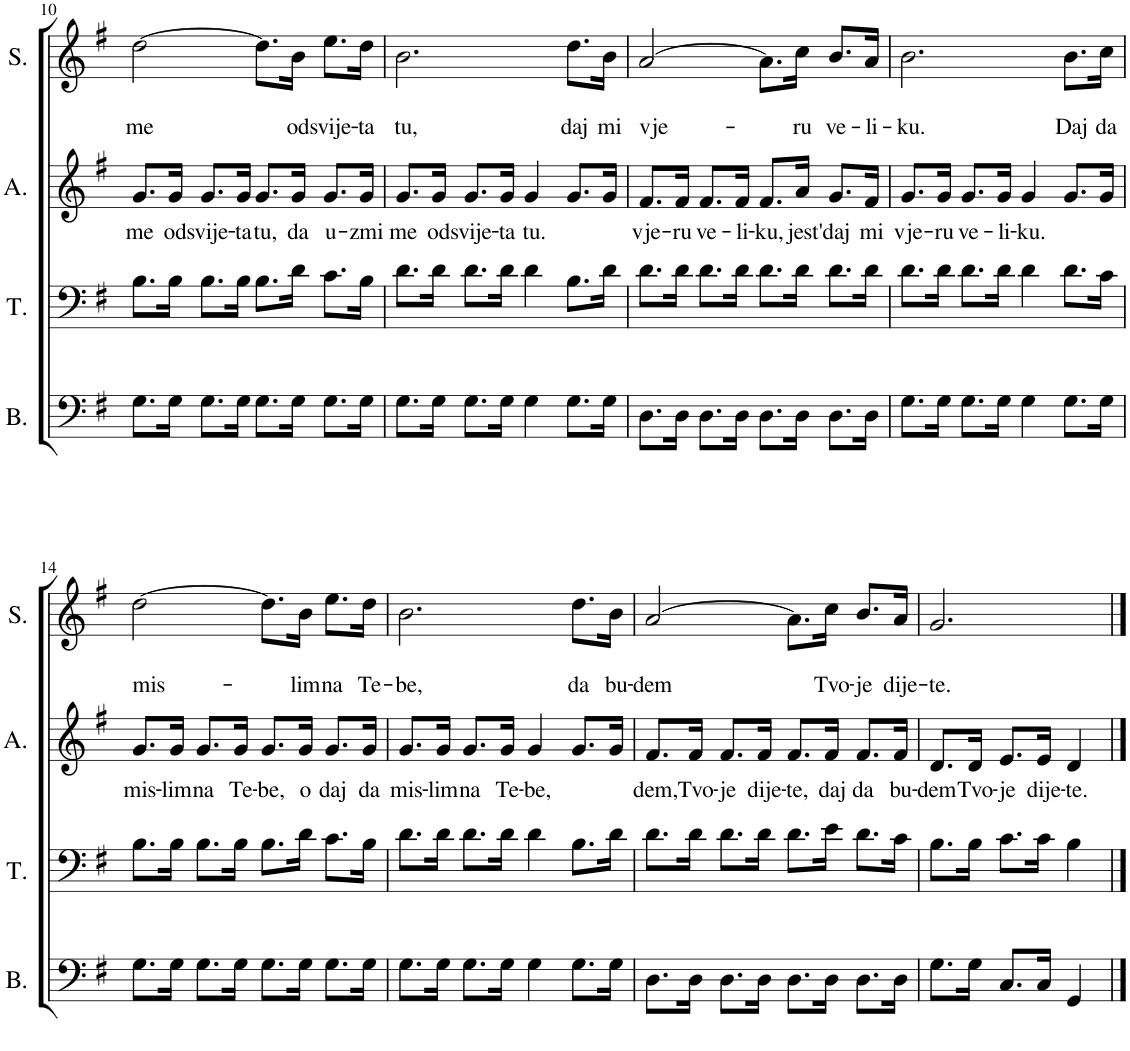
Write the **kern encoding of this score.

**kern	**kern	**kern	**text	**kern	**text	**text
*part4	*part3	*part2	*part2	*part1	*part1	*part1
*staff4	*staff3	*staff2	*staff2	*staff1	*staff1	*staff1
*I"Bass	*I"Tenor	*I"Alto	*	*I"Soprano	*	*
*I'B.	*I'T.	*I'A.	*	*I'S.	*	*
!!LO:PB:g=z
*clefF4	*clefF4	*clefG2	*	*clefG2	*	*
*k[f#]	*k[f#]	*k[f#]	*	*k[f#]	*	*
*M4/4	*M4/4	*M4/4	*	*M4/4	*	*
*met(c)	*met(c)	*met(c)	*	*met(c)	*	*
=10	=10	=10	=10	=10	=10	=10
!	!	!	!LO:LY:b	!	!	!LO:LY:b
8.G\L	8.B\L	8.g/L	me	[2dd\	.	me
!	!	!	!LO:LY:b	!	!	!
16G\Jk	16B\Jk	16g/Jk	od	.	.	.
!	!	!	!LO:LY:b	!	!	!
8.G\L	8.B\L	8.g/L	svije-	.	.	.
!	!	!	!LO:LY:b	!	!	!
16G\Jk	16B\Jk	16g/Jk	-ta	.	.	.
!	!	!	!LO:LY:b	!	!	!
8.G\L	8.B\L	8.g/L	tu,	8.dd\L]	.	.
!	!	!	!LO:LY:b	!	!	!LO:LY:b
16G\Jk	16d\Jk	16g/Jk	da	16b\Jk	.	od
!	!	!	!LO:LY:b	!	!	!LO:LY:b
8.G\L	8.c\L	8.g/L	u-	8.ee\L	.	svije-
!	!	!	!LO:LY:b	!	!	!LO:LY:b
16G\Jk	16B\Jk	16g/Jk	-zmi	16dd\Jk	.	-ta
=11	=11	=11	=11	=11	=11	=11
!	!	!	!LO:LY:b	!	!	!LO:LY:b
8.G\L	8.d\L	8.g/L	me	2.b\	.	tu,
!	!	!	!LO:LY:b	!	!	!
16G\Jk	16d\Jk	16g/Jk	od	.	.	.
!	!	!	!LO:LY:b	!	!	!
8.G\L	8.d\L	8.g/L	svije-	.	.	.
!	!	!	!LO:LY:b	!	!	!
16G\Jk	16d\Jk	16g/Jk	-ta	.	.	.
!	!	!	!LO:LY:b	!	!	!
4G\	4d\	4g/	tu.	.	.	.
!	!	!	!	!	!	!LO:LY:b
8.G\L	8.B\L	8.g/L	.	8.dd\L	.	daj
!	!	!	!	!	!	!LO:LY:b
16G\Jk	16d\Jk	16g/Jk	.	16b\Jk	.	mi
=12	=12	=12	=12	=12	=12	=12
!	!	!	!LO:LY:b	!	!	!LO:LY:b
8.D\L	8.d\L	8.f#/L	vje-	[2a/	.	vje-
!	!	!	!LO:LY:b	!	!	!
16D\Jk	16d\Jk	16f#/Jk	-ru	.	.	.
!	!	!	!LO:LY:b	!	!	!
8.D\L	8.d\L	8.f#/L	ve-	.	.	.
!	!	!	!LO:LY:b	!	!	!
16D\Jk	16d\Jk	16f#/Jk	-li-	.	.	.
!	!	!	!LO:LY:b	!	!	!
8.D\L	8.d\L	8.f#/L	-ku,	8.a\L]	.	.
!	!	!	!LO:LY:b	!	!	!LO:LY:b
16D\Jk	16d\Jk	16a/Jk	jest'	16cc\Jk	.	-ru
!	!	!	!LO:LY:b	!	!	!LO:LY:b
8.D\L	8.d\L	8.g/L	daj	8.b/L	.	ve-
!	!	!	!LO:LY:b	!	!	!LO:LY:b
16D\Jk	16d\Jk	16f#/Jk	mi	16a/Jk	.	-li-
=13	=13	=13	=13	=13	=13	=13
!	!	!	!LO:LY:b	!	!	!LO:LY:b
8.G\L	8.d\L	8.g/L	vje-	2.b\	.	-ku.
!	!	!	!LO:LY:b	!	!	!
16G\Jk	16d\Jk	16g/Jk	-ru	.	.	.
!	!	!	!LO:LY:b	!	!	!
8.G\L	8.d\L	8.g/L	ve-	.	.	.
!	!	!	!LO:LY:b	!	!	!
16G\Jk	16d\Jk	16g/Jk	-li-	.	.	.
!	!	!	!LO:LY:b	!	!	!
4G\	4d\	4g/	-ku.	.	.	.
!	!	!	!	!	!	!LO:LY:b
8.G\L	8.d\L	8.g/L	.	8.b\L	.	Daj
!	!	!	!	!	!	!LO:LY:b
16G\Jk	16c\Jk	16g/Jk	.	16cc\Jk	.	da
!!LO:LB:g=z
=14	=14	=14	=14	=14	=14	=14
!	!	!	!LO:LY:b	!	!	!LO:LY:b
8.G\L	8.B\L	8.g/L	mis-	[2dd\	.	mis-
!	!	!	!LO:LY:b	!	!	!
16G\Jk	16B\Jk	16g/Jk	-lim	.	.	.
!	!	!	!LO:LY:b	!	!	!
8.G\L	8.B\L	8.g/L	na	.	.	.
!	!	!	!LO:LY:b	!	!	!
16G\Jk	16B\Jk	16g/Jk	Te-	.	.	.
!	!	!	!LO:LY:b	!	!	!
8.G\L	8.B\L	8.g/L	-be,	8.dd\L]	.	.
!	!	!	!LO:LY:b	!	!	!LO:LY:b
16G\Jk	16d\Jk	16g/Jk	o	16b\Jk	.	-lim
!	!	!	!LO:LY:b	!	!	!LO:LY:b
8.G\L	8.c\L	8.g/L	daj	8.ee\L	.	na
!	!	!	!LO:LY:b	!	!	!LO:LY:b
16G\Jk	16B\Jk	16g/Jk	da	16dd\Jk	.	Te-
=15	=15	=15	=15	=15	=15	=15
!	!	!	!LO:LY:b	!	!	!LO:LY:b
8.G\L	8.d\L	8.g/L	mis-	2.b\	.	-be,
!	!	!	!LO:LY:b	!	!	!
16G\Jk	16d\Jk	16g/Jk	-lim	.	.	.
!	!	!	!LO:LY:b	!	!	!
8.G\L	8.d\L	8.g/L	na	.	.	.
!	!	!	!LO:LY:b	!	!	!
16G\Jk	16d\Jk	16g/Jk	Te-	.	.	.
!	!	!	!LO:LY:b	!	!	!
4G\	4d\	4g/	-be,	.	.	.
!	!	!	!	!	!	!LO:LY:b
8.G\L	8.B\L	8.g/L	.	8.dd\L	.	da
!	!	!	!	!	!	!LO:LY:b
16G\Jk	16d\Jk	16g/Jk	.	16b\Jk	.	bu-
=16	=16	=16	=16	=16	=16	=16
!	!	!	!LO:LY:b	!	!	!LO:LY:b
8.D\L	8.d\L	8.f#/L	dem,	[2a/	.	-dem
!	!	!	!LO:LY:b	!	!	!
16D\Jk	16d\Jk	16f#/Jk	Tvo-	.	.	.
!	!	!	!LO:LY:b	!	!	!
8.D\L	8.d\L	8.f#/L	-je	.	.	.
!	!	!	!LO:LY:b	!	!	!
16D\Jk	16d\Jk	16f#/Jk	dije-	.	.	.
!	!	!	!LO:LY:b	!	!	!
8.D\L	8.d\L	8.f#/L	-te,	8.a\L]	.	.
!	!	!	!LO:LY:b	!	!	!LO:LY:b
16D\Jk	16e\Jk	16f#/Jk	daj	16cc\Jk	.	Tvo-
!	!	!	!LO:LY:b	!	!	!LO:LY:b
8.D\L	8.d\L	8.f#/L	da	8.b/L	.	-je
!	!	!	!LO:LY:b	!	!	!LO:LY:b
16D\Jk	16c\Jk	16f#/Jk	bu-	16a/Jk	.	dije-
=17	=17	=17	=17	=17	=17	=17
!	!	!	!LO:LY:b	!	!	!LO:LY:b
8.G\L	8.B\L	8.d/L	-dem	2.g/	.	-te.
!	!	!	!LO:LY:b	!	!	!
16G\Jk	16B\Jk	16d/Jk	Tvo-	.	.	.
!	!	!	!LO:LY:b	!	!	!
8.C/L	8.c\L	8.e/L	-je	.	.	.
!	!	!	!LO:LY:b	!	!	!
16C/Jk	16c\Jk	16e/Jk	dije-	.	.	.
!	!	!	!LO:LY:b	!	!	!
4GG/	4B\	4d/	-te.	.	.	.
==	==	==	==	==	==	==
*-	*-	*-	*-	*-	*-	*-
